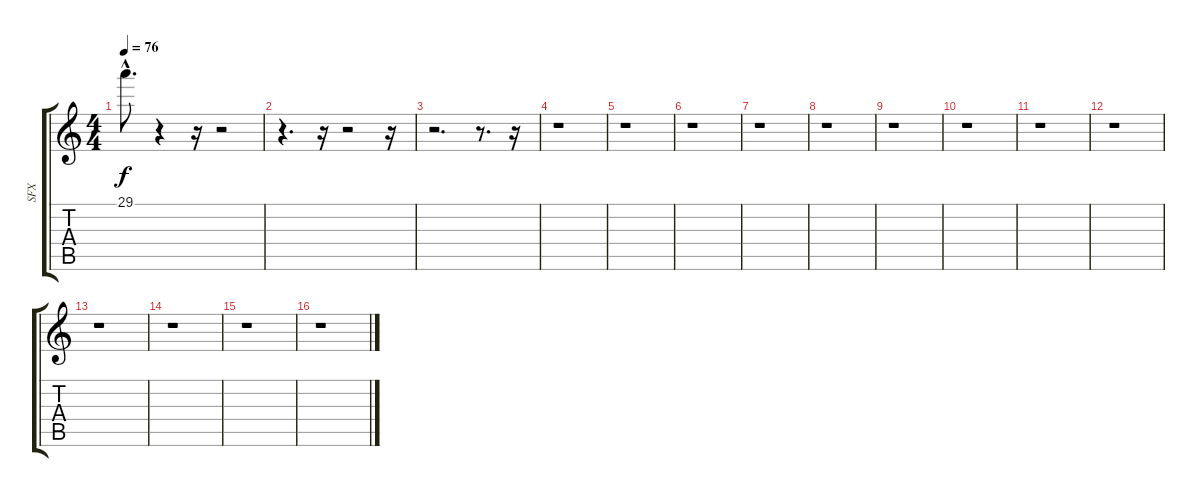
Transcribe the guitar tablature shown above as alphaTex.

\track ("SFX" "SFX") {instrument fx1rain}
\staff {score tabs}
\tuning (E4 B3 G3 D3 A2 E2) {hide}
\ts (4 4)
\tempo 76
\clef g2
\ks c
29.1{hac t}.8{d dy f} r.4 r.16 r.2 |
r.4{d} r.16 r.2 r.16 |
r.2{d} r.8{d} r.16 |
r.1 |
r.1 |
r.1 |
r.1 |
r.1 |
r.1 |
r.1 |
r.1 |
r.1 |
r.1 |
r.1 |
r.1 |
r.1
